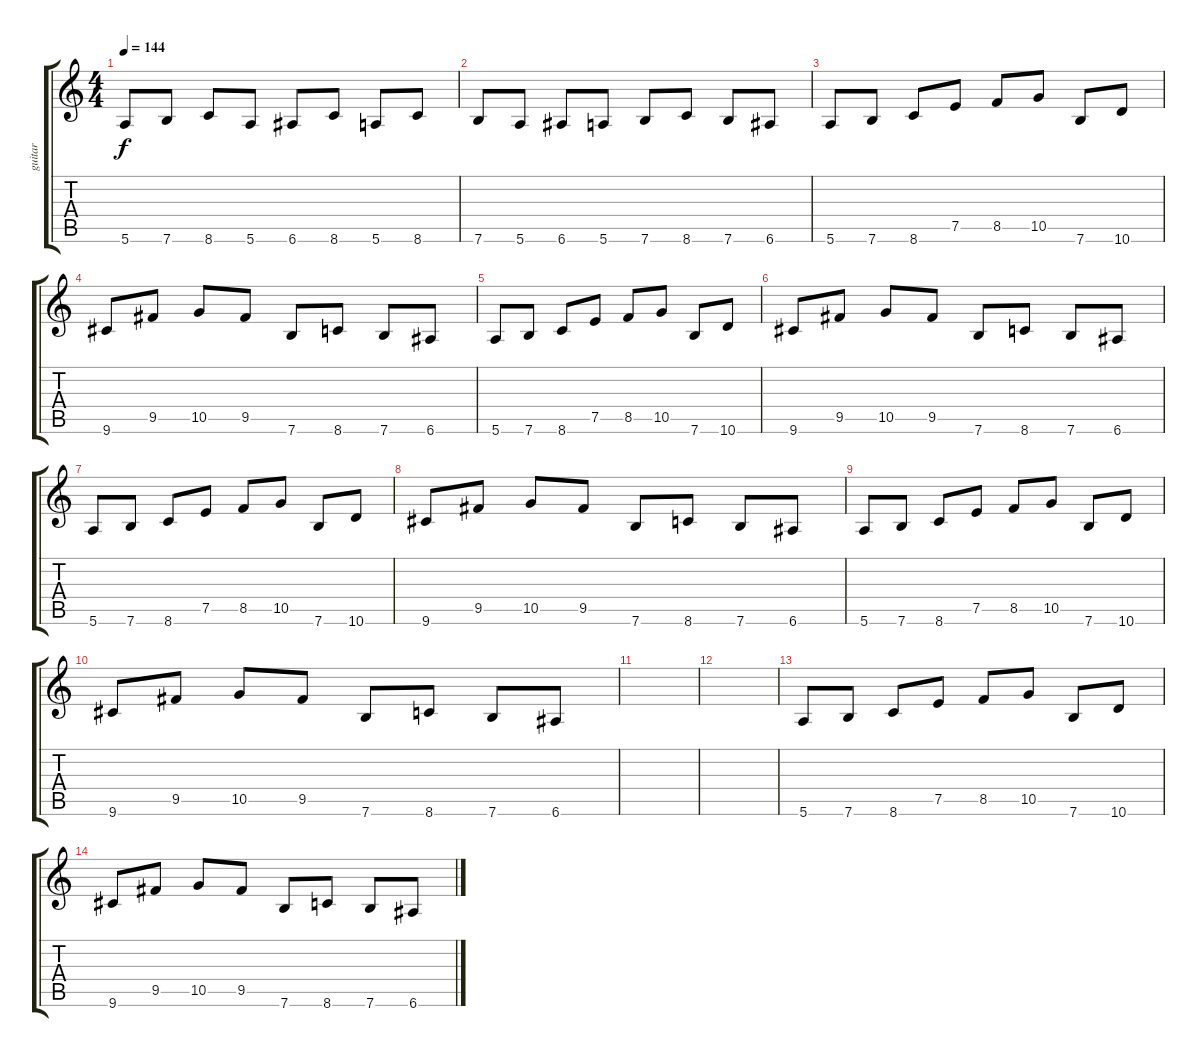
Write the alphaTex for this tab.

\track ("guitar" "guitar") {instrument overdrivenguitar}
\staff {score tabs}
\tuning (E4 B3 G3 D3 A2 E2) {hide}
\ts (4 4)
\tempo 144
\clef g2
\ks c
5.6.8{dy f instrument overdrivenguitar} 7.6.8 8.6.8 5.6.8 6.6.8 8.6.8 5.6.8 8.6.8 |
7.6.8 5.6.8 6.6.8 5.6.8 7.6.8 8.6.8 7.6.8 6.6.8 |
5.6.8 7.6.8 8.6.8 7.5.8 8.5.8 10.5.8 7.6.8 10.6.8 |
9.6.8 9.5.8 10.5.8 9.5.8 7.6.8 8.6.8 7.6.8 6.6.8 |
5.6.8 7.6.8 8.6.8 7.5.8 8.5.8 10.5.8 7.6.8 10.6.8 |
9.6.8 9.5.8 10.5.8 9.5.8 7.6.8 8.6.8 7.6.8 6.6.8 |
5.6.8 7.6.8 8.6.8 7.5.8 8.5.8 10.5.8 7.6.8 10.6.8 |
9.6.8 9.5.8 10.5.8 9.5.8 7.6.8 8.6.8 7.6.8 6.6.8 |
5.6.8 7.6.8 8.6.8 7.5.8 8.5.8 10.5.8 7.6.8 10.6.8 |
9.6.8 9.5.8 10.5.8 9.5.8 7.6.8 8.6.8 7.6.8 6.6.8 |
|
|
5.6.8 7.6.8 8.6.8 7.5.8 8.5.8 10.5.8 7.6.8 10.6.8 |
9.6.8 9.5.8 10.5.8 9.5.8 7.6.8 8.6.8 7.6.8 6.6.8
